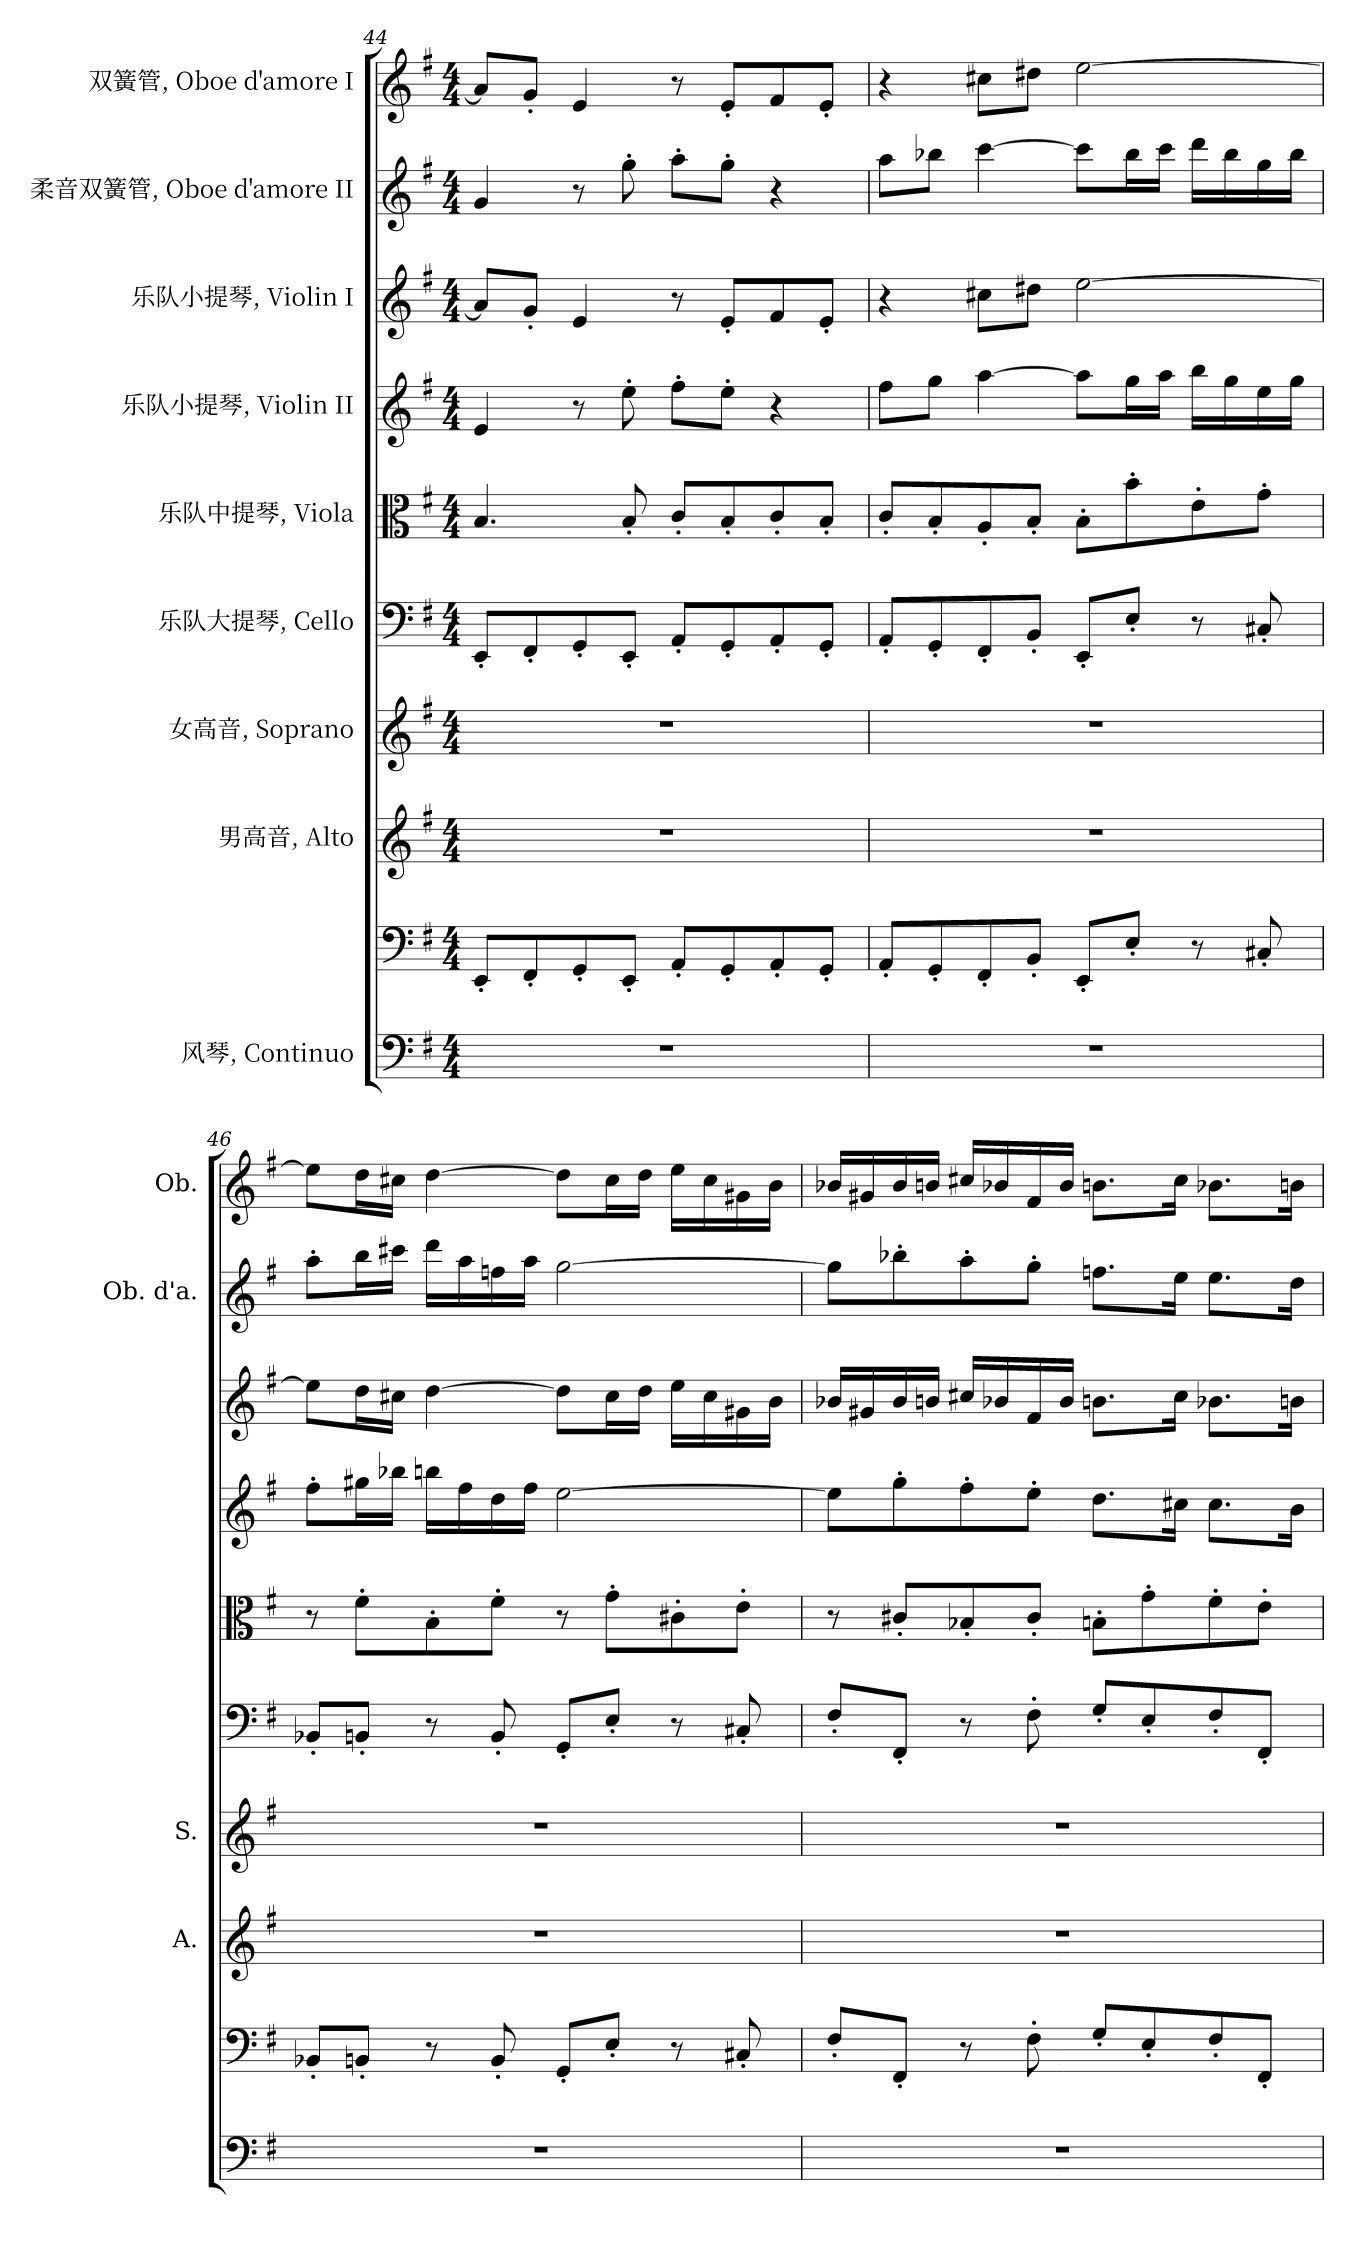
**kern	**kern	**kern	**kern	**kern	**kern	**kern	**kern	**kern	**kern
*part9	*part9	*part8	*part7	*part6	*part5	*part4	*part3	*part2	*part1
*staff10	*staff9	*staff8	*staff7	*staff6	*staff5	*staff4	*staff3	*staff2	*staff1
*I"风琴, Continuo	*	*I"男高音, Alto	*I"女高音, Soprano	*I"乐队大提琴, Cello	*I"乐队中提琴, Viola	*I"乐队小提琴, Violin II	*I"乐队小提琴, Violin I	*I"柔音双簧管, Oboe d'amore II	*I"双簧管, Oboe d'amore I
*	*	*I'A.	*I'S.	*	*	*	*	*I'Ob. d'a.	*I'Ob.
!!LO:PB:g=z
*clefF4	*clefF4	*clefG2	*clefG2	*clefF4	*clefC3	*clefG2	*clefG2	*clefG2	*clefG2
*	*	*	*	*	*	*	*	*ITrd2c3	*
*k[f#]	*k[f#]	*k[f#]	*k[f#]	*k[f#]	*k[f#]	*k[f#]	*k[f#]	*k[f#c#g#d#]	*k[f#]
*M4/4	*M4/4	*M4/4	*M4/4	*M4/4	*M4/4	*M4/4	*M4/4	*M4/4	*M4/4
=44	=44	=44	=44	=44	=44	=44	=44	=44	=44
1r	8EE'/L	1r	1r	8EE'/L	4.B/	4e/	8a/L]	4e/	8a/L]
.	8FF#'/	.	.	8FF#'/	.	.	8g'/J	.	8g'/J
.	8GG'/	.	.	8GG'/	.	8r	4e/	8r	4e/
.	8EE'/J	.	.	8EE'/J	8B'/	8ee'\	.	8ee'\	.
.	8AA'/L	.	.	8AA'/L	8c'/L	8ff#'\L	8r	8ff#'\L	8r
.	8GG'/	.	.	8GG'/	8B'/	8ee'\J	8e'/L	8ee'\J	8e'/L
.	8AA'/	.	.	8AA'/	8c'/	4r	8f#/	4r	8f#/
.	8GG'/J	.	.	8GG'/J	8B'/J	.	8e'/J	.	8e'/J
=45	=45	=45	=45	=45	=45	=45	=45	=45	=45
1r	8AA'/L	1r	1r	8AA'/L	8c'/L	8ff#\L	4r	8ff#\L	4r
.	8GG'/	.	.	8GG'/	8B'/	8gg\J	.	8ggn\J	.
.	8FF#'/	.	.	8FF#'/	8A'/	[4aa\	8cc#X\L	[4aa\	8cc#X\L
.	8BB'/J	.	.	8BB'/J	8B'/J	.	8dd#X\J	.	8dd#X\J
.	8EE'/L	.	.	8EE'/L	8B'\L	8aa\L]	[2ee\	8aa\L]	[2ee\
.	8E'/J	.	.	8E'/J	8b'\	16gg\L	.	16gg\L	.
.	.	.	.	.	.	16aa\JJ	.	16aa\JJ	.
.	8r	.	.	8r	8e'\	16bb\LL	.	16bb\LL	.
.	.	.	.	.	.	16gg\	.	16gg\	.
.	8C#X'/	.	.	8C#X'/	8g'\J	16ee\	.	16ee\	.
.	.	.	.	.	.	16gg\JJ	.	16gg\JJ	.
!!LO:PB:g=z
=46	=46	=46	=46	=46	=46	=46	=46	=46	=46
1r	8BB-X'/L	1r	1r	8BB-X'/L	8r	8ff#'\L	8ee\L]	8ff#'\L	8ee\L]
.	8BBn'/J	.	.	8BBn'/J	8f#'\L	16gg#X\L	16dd\L	16gg#\L	16dd\L
.	.	.	.	.	.	16bb-X\JJ	16cc#X\JJ	16aa#X\JJ	16cc#X\JJ
.	8r	.	.	8r	8B'\	16bbn\LL	[4dd\	16bb\LL	[4dd\
.	.	.	.	.	.	16ff#\	.	16ff#\	.
.	8BB'/	.	.	8BB'/	8f#'\J	16dd\	.	16ddn\	.
.	.	.	.	.	.	16ff#\JJ	.	16ff#\JJ	.
.	8GG'/L	.	.	8GG'/L	8r	[2ee\	8dd\L]	[2ee\	8dd\L]
.	8E'/J	.	.	8E'/J	8g'\L	.	16cc#\L	.	16cc#\L
.	.	.	.	.	.	.	16dd\JJ	.	16dd\JJ
.	8r	.	.	8r	8c#X'\	.	16ee\LL	.	16ee\LL
.	.	.	.	.	.	.	16cc#\	.	16cc#\
.	8C#X'/	.	.	8C#X'/	8e'\J	.	16g#X\	.	16g#X\
.	.	.	.	.	.	.	16b\JJ	.	16b\JJ
=47	=47	=47	=47	=47	=47	=47	=47	=47	=47
1r	8F#'/L	1r	1r	8F#'/L	8r	8ee\L]	16b-X/LL	8ee\L]	16b-X/LL
.	.	.	.	.	.	.	16g#X/	.	16g#X/
.	8FF#'/J	.	.	8FF#'/J	8c#X'/L	8gg'\	16b-/	8ggn'\	16b-/
.	.	.	.	.	.	.	16bn/JJ	.	16bn/JJ
.	8r	.	.	8r	8B-X'/	8ff#'\	16cc#X/LL	8ff#'\	16cc#X/LL
.	.	.	.	.	.	.	16b-X/	.	16b-X/
.	8F#'\	.	.	8F#'\	8c#'/J	8ee'\J	16f#/	8ee'\J	16f#/
.	.	.	.	.	.	.	16b-/JJ	.	16b-/JJ
.	8G'/L	.	.	8G'/L	8Bn'\L	8.dd\L	8.bn\L	8.ddn\L	8.bn\L
.	8E'/	.	.	8E'/	8g'\	.	.	.	.
.	.	.	.	.	.	16cc#X\Jk	16cc#\Jk	16cc#\Jk	16cc#\Jk
.	8F#'/	.	.	8F#'/	8f#'\	8.cc#\L	8.b-X\L	8.cc#\L	8.b-X\L
.	8FF#'/J	.	.	8FF#'/J	8e'\J	.	.	.	.
.	.	.	.	.	.	16b\Jk	16bn\Jk	16b\Jk	16bn\Jk
=	=	=	=	=	=	=	=	=	=
*-	*-	*-	*-	*-	*-	*-	*-	*-	*-
